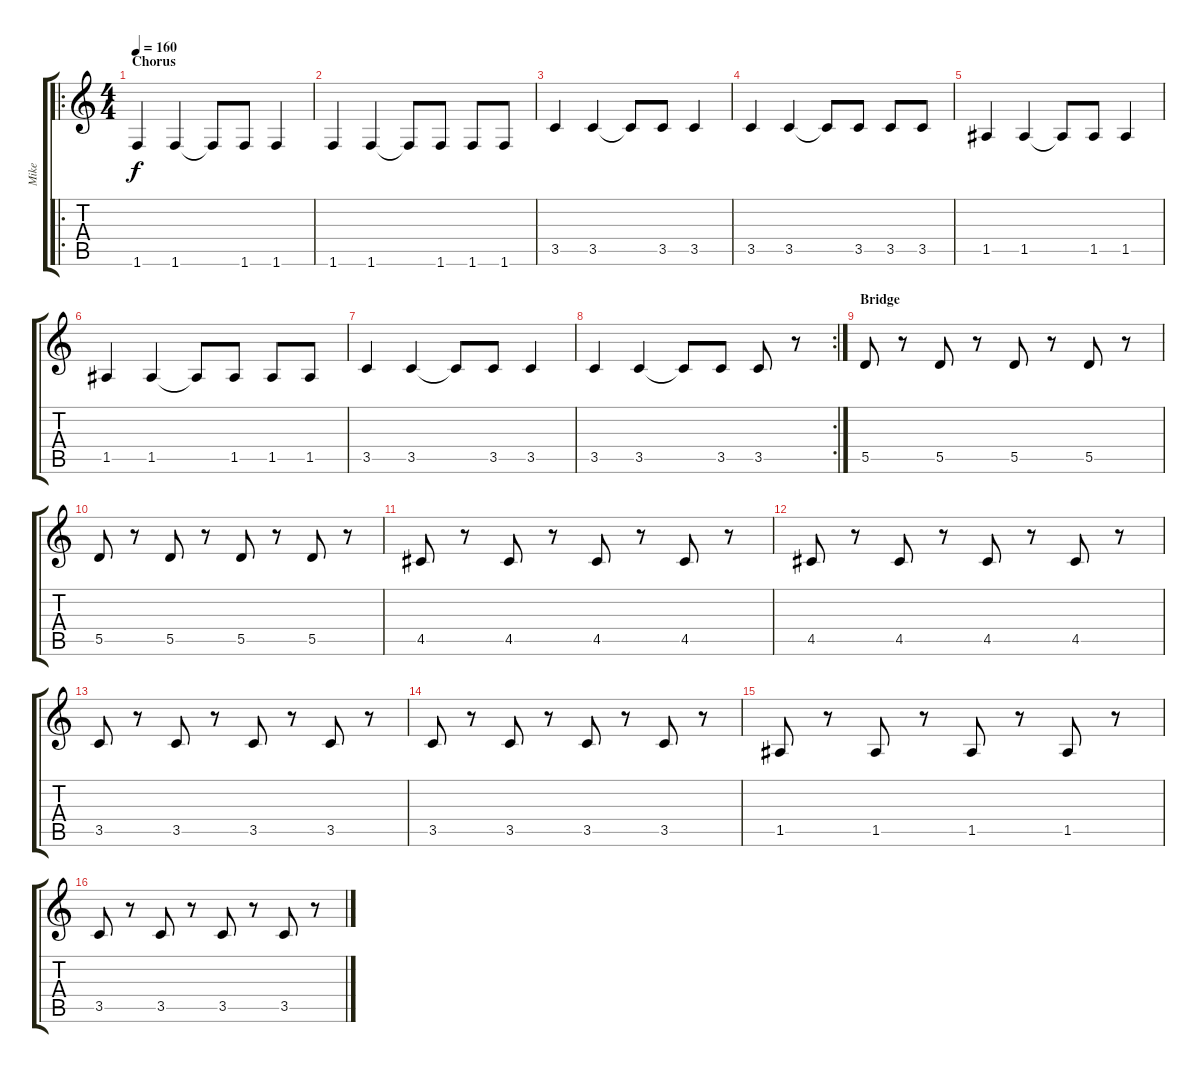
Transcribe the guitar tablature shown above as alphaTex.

\track ("Mike" "Mike") {instrument electricbasspick}
\staff {score tabs}
\tuning (E4 B3 G3 D3 A2 E2) {hide}
\ro
\ts (4 4)
\section ("" "Chorus")
\tempo 160
\clef g2
\ks c
1.6.4{dy f} 1.6.4 1.6{t}.8 1.6.8 1.6.4 |
1.6.4 1.6.4 1.6{t}.8 1.6.8 1.6.8 1.6.8 |
3.5.4 3.5.4 3.5{t}.8 3.5.8 3.5.4 |
3.5.4 3.5.4 3.5{t}.8 3.5.8 3.5.8 3.5.8 |
1.5.4 1.5.4 1.5{t}.8 1.5.8 1.5.4 |
1.5.4 1.5.4 1.5{t}.8 1.5.8 1.5.8 1.5.8 |
3.5.4 3.5.4 3.5{t}.8 3.5.8 3.5.4 |
\rc 2
3.5.4 3.5.4 3.5{t}.8 3.5.8 3.5.8 r.8 |
\section ("" "Bridge")
5.5.8 r.8 5.5.8 r.8 5.5.8 r.8 5.5.8 r.8 |
5.5.8 r.8 5.5.8 r.8 5.5.8 r.8 5.5.8 r.8 |
4.5.8 r.8 4.5.8 r.8 4.5.8 r.8 4.5.8 r.8 |
4.5.8 r.8 4.5.8 r.8 4.5.8 r.8 4.5.8 r.8 |
3.5.8 r.8 3.5.8 r.8 3.5.8 r.8 3.5.8 r.8 |
3.5.8 r.8 3.5.8 r.8 3.5.8 r.8 3.5.8 r.8 |
1.5.8 r.8 1.5.8 r.8 1.5.8 r.8 1.5.8 r.8 |
3.5.8 r.8 3.5.8 r.8 3.5.8 r.8 3.5.8 r.8
